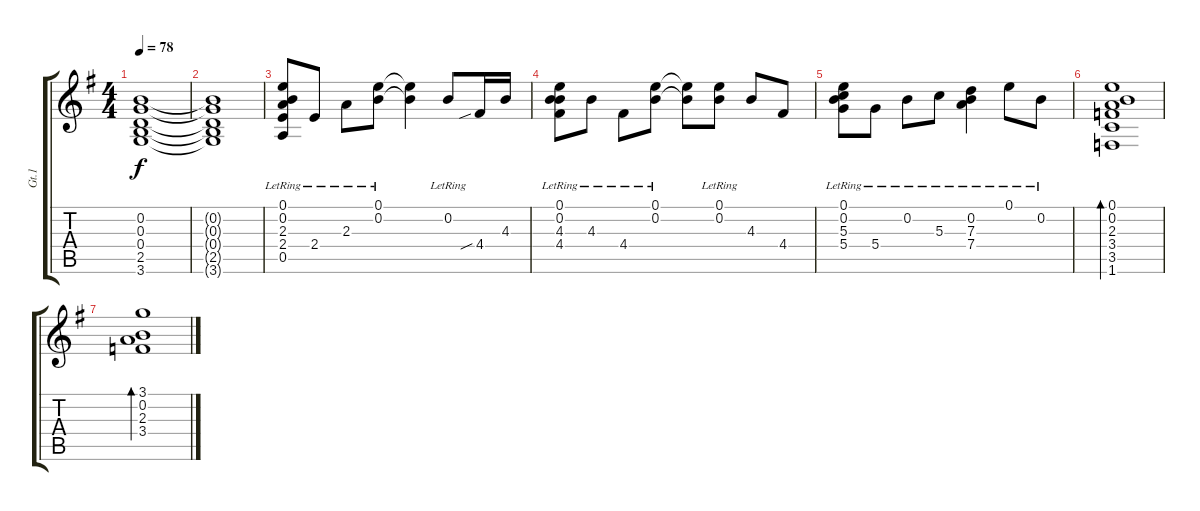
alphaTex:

\track ("Gt.1" "Gt.1") {instrument acousticguitarsteel}
\staff {score tabs}
\tuning (E4 B3 G3 D3 A2 E2) {hide}
\ts (4 4)
\tempo 78
\clef g2
\ks g
(0.2 0.3 0.4 2.5 3.6).1{dy f} |
(0.2{t} 0.3{t} 0.4{t} 2.5{t} 3.6{t}).1 |
(0.1 0.2{lr} 2.3{lr} 2.4{lr} 0.5{lr}).8 2.4{lr}.8 2.3{lr}.8 (0.1{lr} 0.2{lr}).8 (0.1{t} 0.2{t}).4 0.2{lr}.8 4.4{sib}.16 4.3.16 |
(0.1{lr} 0.2{lr} 4.3{lr} 4.4{lr}).8 4.3{lr}.8 4.4{lr}.8 (0.1{lr} 0.2{lr}).8 (0.1{t} 0.2{t}).8 (0.1{lr} 0.2{lr}).8 4.3.8 4.4.8 |
(0.1{lr} 0.2{lr} 5.3{lr} 5.4{lr}).8 5.4{lr}.8 0.2{lr}.8 5.3{lr}.8 (0.2{lr} 7.3{lr} 7.4{lr}).4 0.1{lr}.8 0.2{lr}.8 |
(0.1 0.2 2.3 3.4 3.5 1.6).1{bd 240} |
(3.1 0.2 2.3 3.4).1{bd 240}
